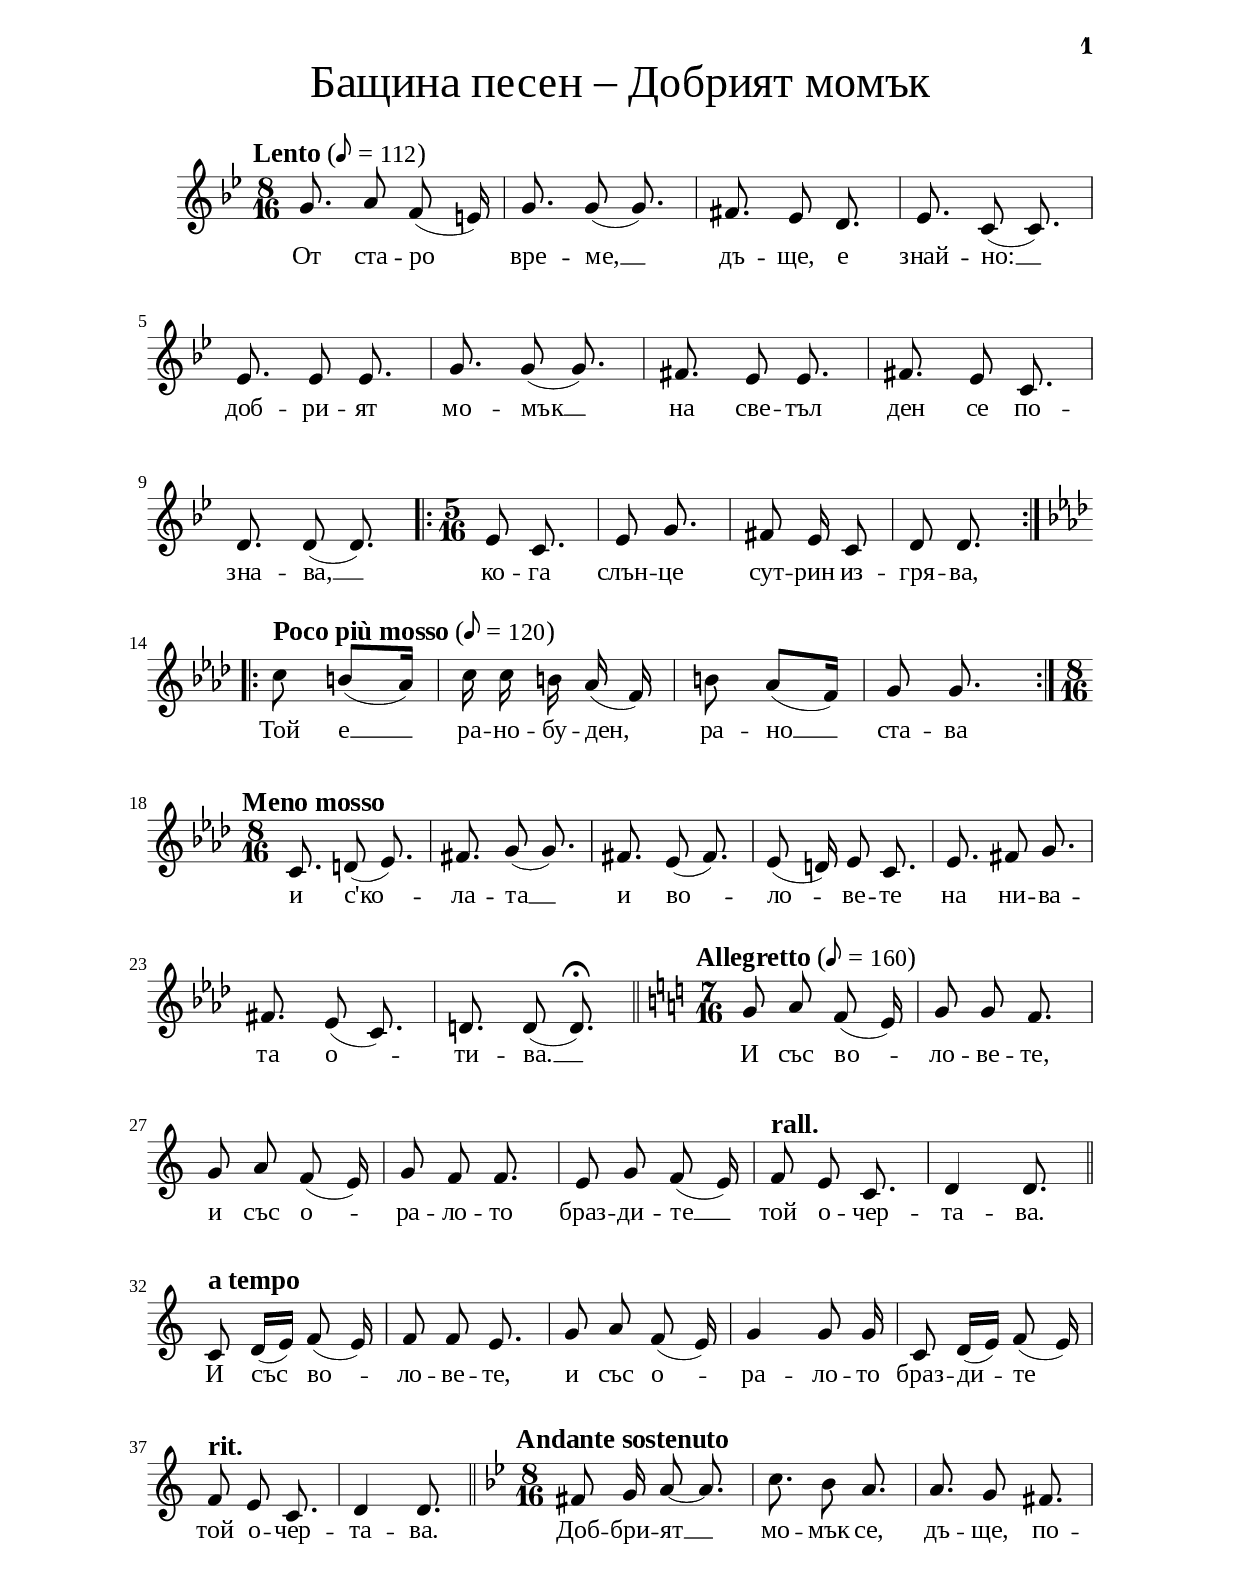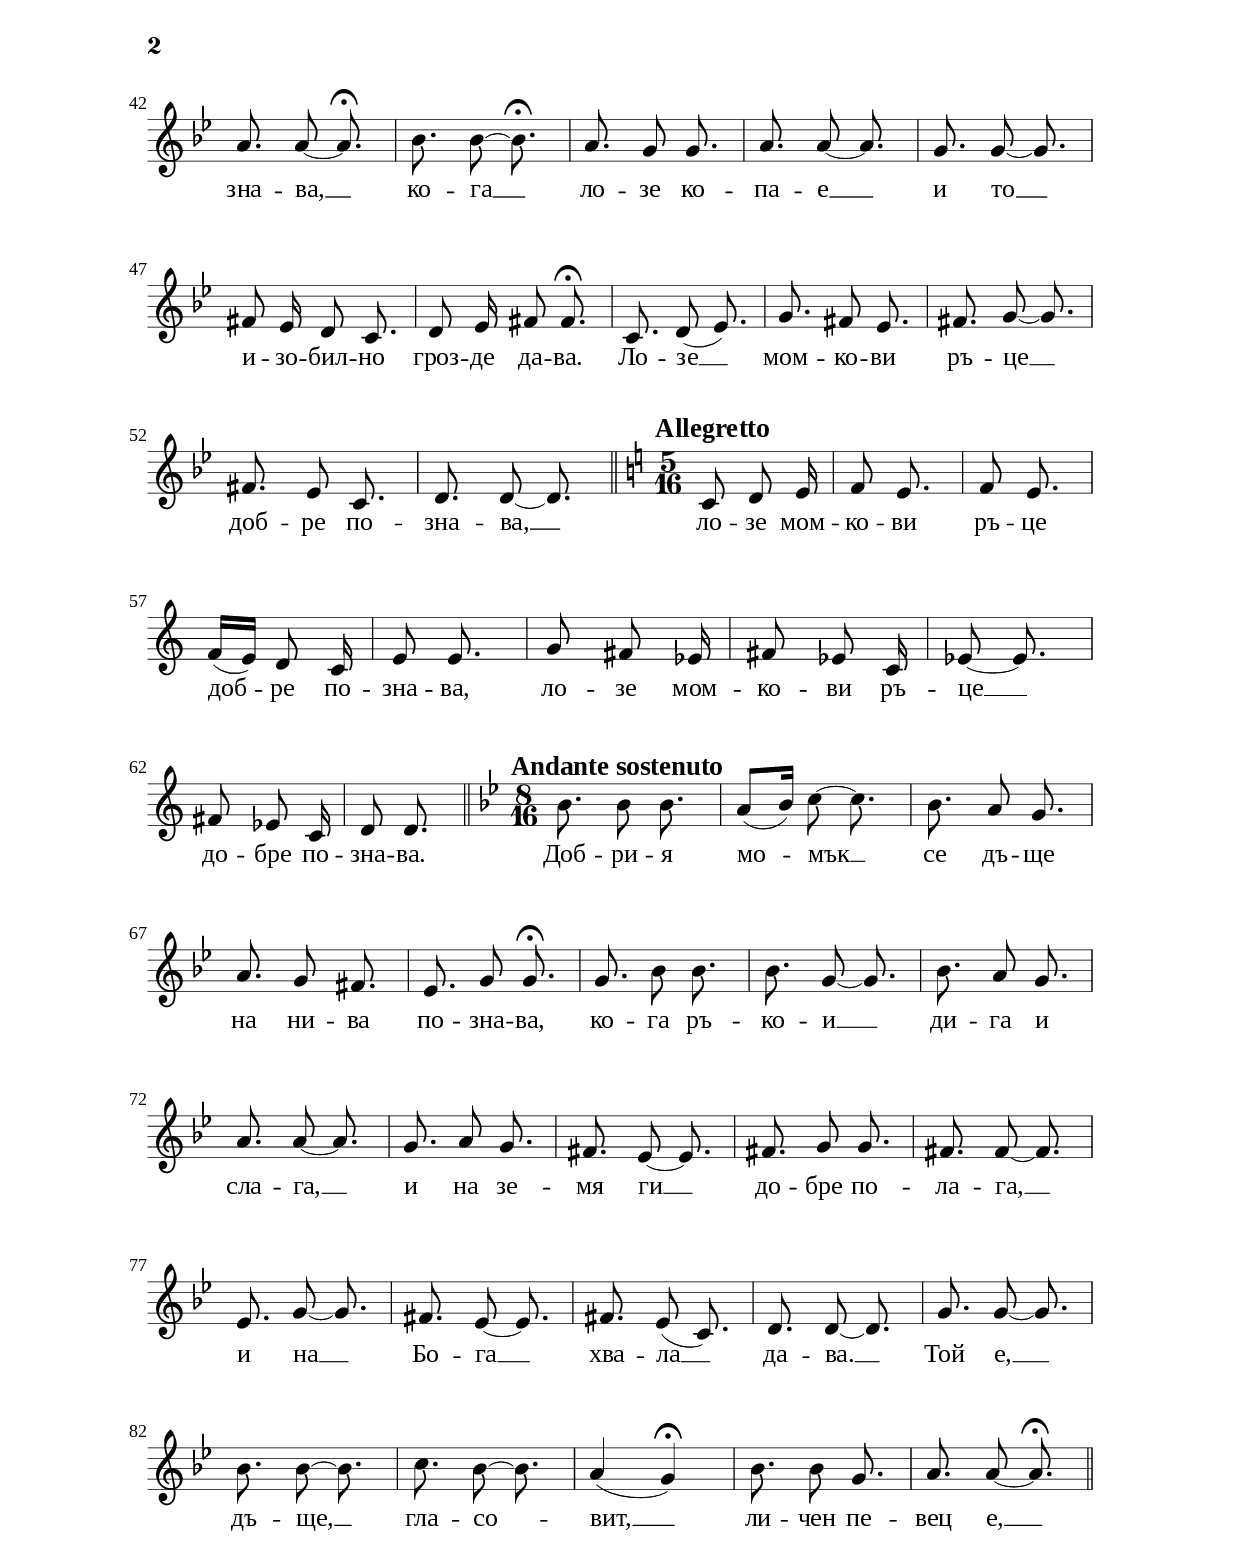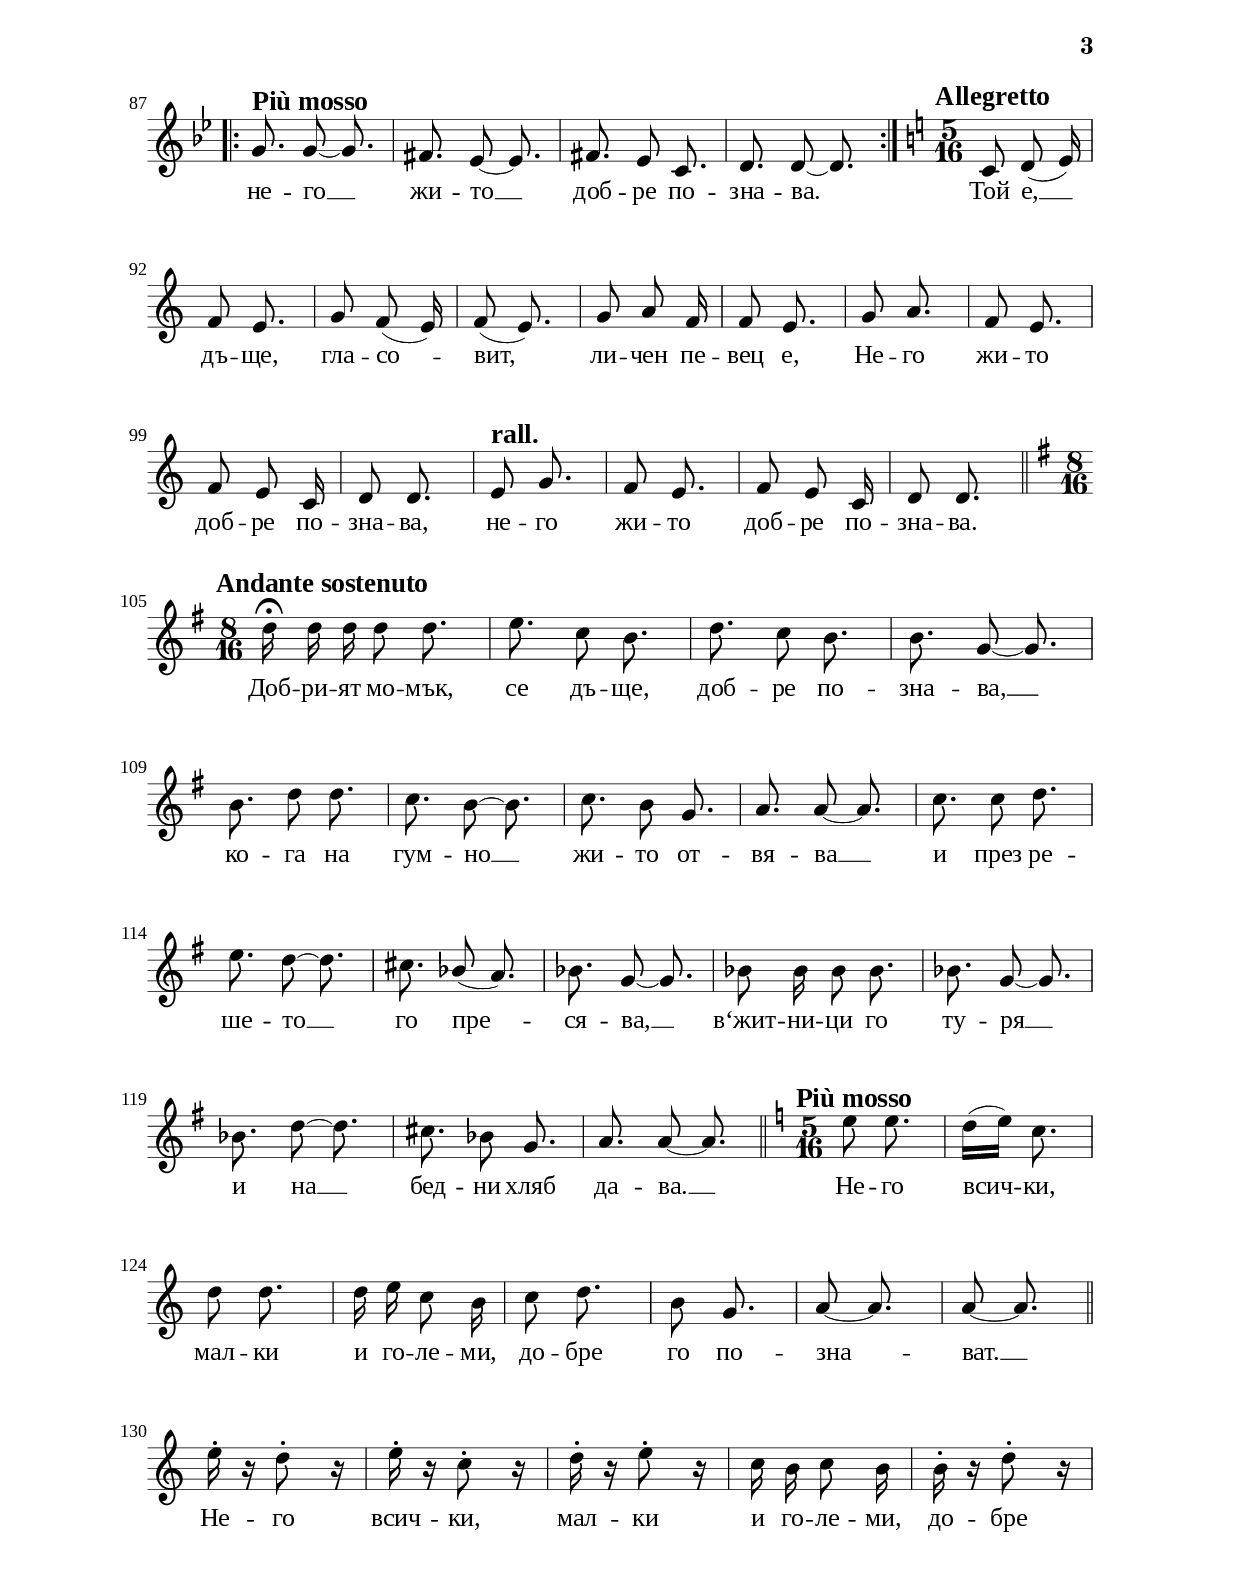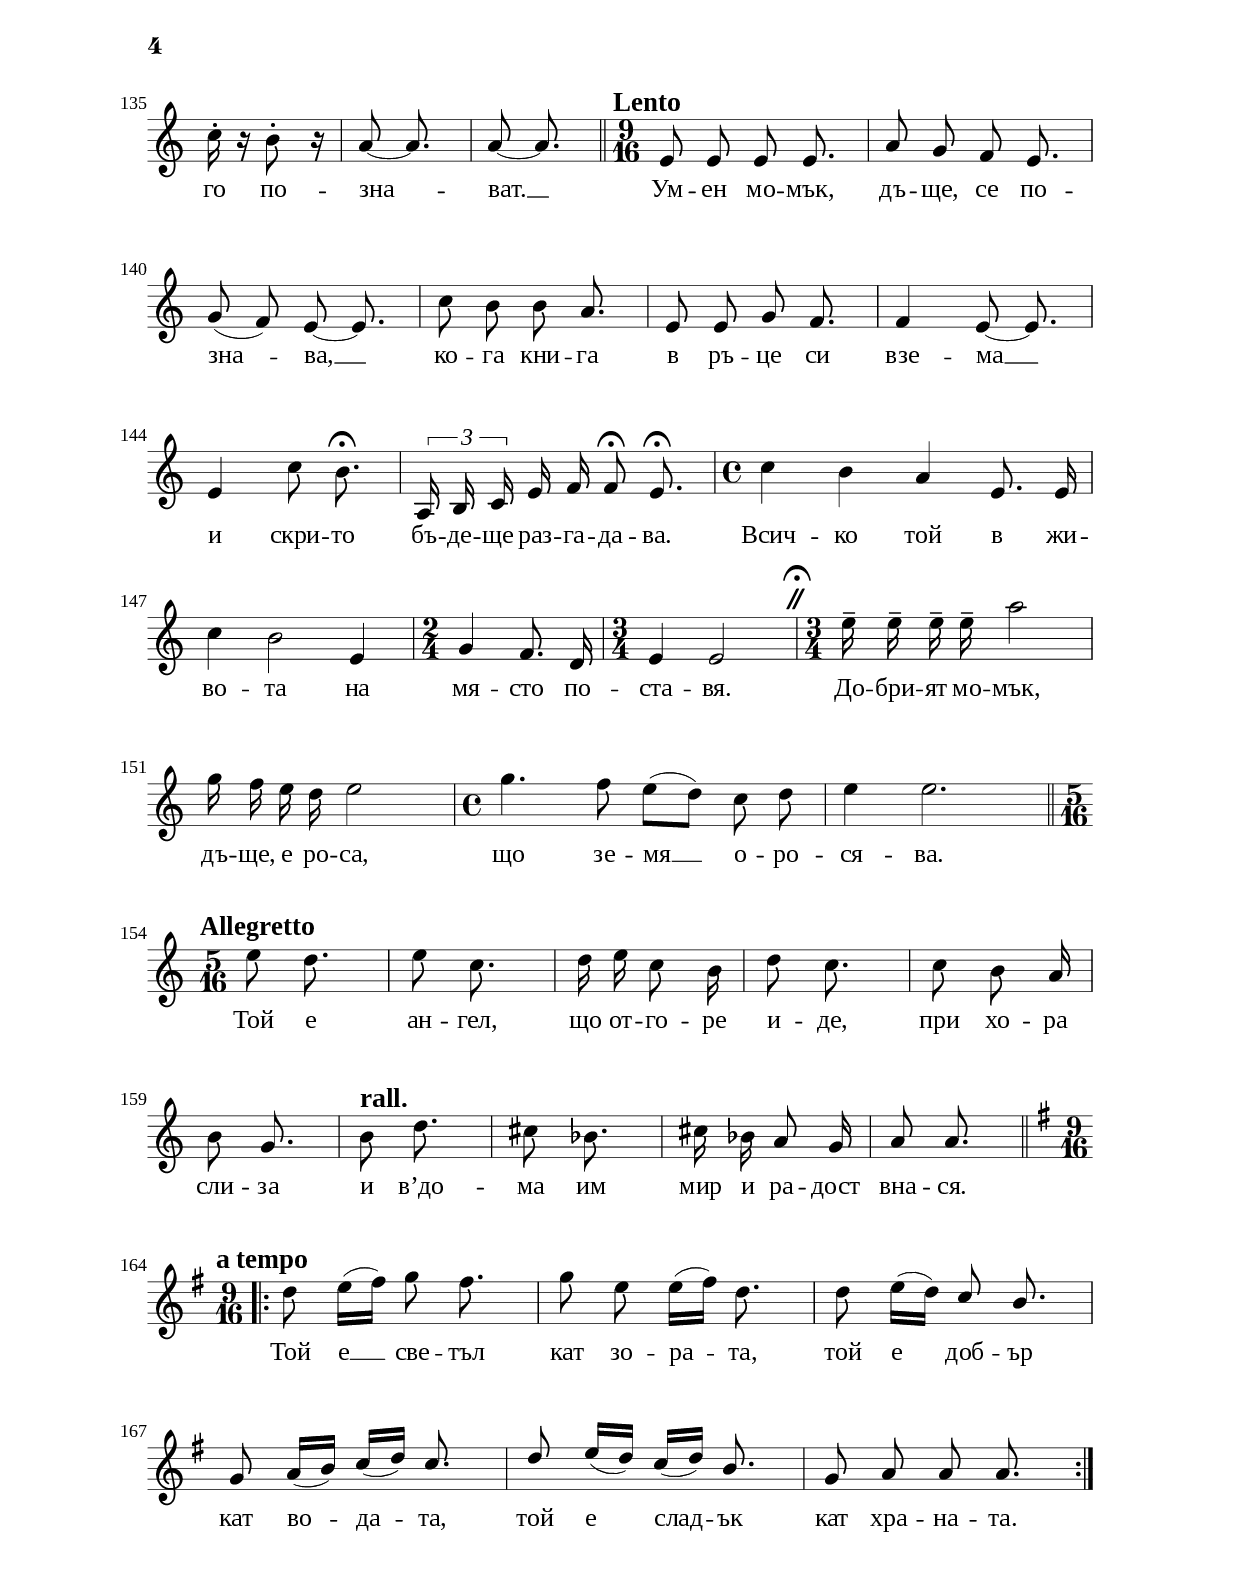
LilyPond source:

\version "2.24.4"

% include paper part and global functions
\include "include/globals.ily"
\bookpart {
  \label #'ref138
  \tocItem \markup "Бащина песен – Добрият момък"
  \include "include/bookpart-paper.ily"

  \score {
    \include "include/score-layout.ily"

    \new Voice  \relative c' {
      \clef treble
      \key g \minor
      \time 8/16
      \tempoFunc "Lento" 8 "112"
      \autoBeamOff
      g'8. a8 f(e16) |
      g8. g8(g8.) |
      fis8. ees8 d8. |
      ees8. c8(c8.) | \break

      ees8. ees8 ees8. |
      g8. g8(g8.)  |
      fis8. ees8 ees8.  |
      fis8. ees8 c8.  | \break

      d8. d8(d8.)  |
      \bar ".|:" \time 5/16 ees8 c8.  |
      ees8 g8. |
      fis8 ees16 c8  |
      d8 d8. | \bar ":|.:" \break

      \tempoFunc "Poco più mosso" 8 "120"
      \key f \minor
      c'8 b8[(aes16)] |  |
      c16 c b aes (f) |  |
      b8 aes([f16])  |
      g8 g8. | \bar ":|."

      \time 8/16 \break
      \tempo "Meno mosso" c,8. d8 (ees8.) |
      fis8. g8 (g8.) |
      fis8. ees8 (fis8.)   |
      ees8  (d16)  ees8 c8. |
      ees8. fis8 g8. | \break

      fis8.ees8(c8.) |
      d8. d8(d8.\fermata) | \bar "||"
      \time 7/16
      \key c \major
      \tempoFunc "Allegretto" 8 "160"
      g8 a f (e16) |
      g8 g f8. | \break

      g8 a f (e16) |
      g8 f f8. |
      e8 g f(e16) |
      \tempo "rall." f8 e c8. |
      d4 d8. | \bar "||" \break

      \tempo "a tempo"
      c8 d16[(e)] f8 (e16) |
      f8 f e8. |
      g8 a f (e16) |
      g4 g8 g16 |
      c,8 d16[(e)] f8(e16) | \break

      \tempo "rit."
      f8 e c8. |
      d4 d8. | \bar "||"
      \key g \minor
      \time 8/16
      \tempo "Andante sostenuto"
      fis8 g16 a8~ a8. |
      c8. bes8 a8. |
      a8. g8 fis8. | \break

      a8. a8~ a8.\fermata |
      bes8. bes8~ bes8.\fermata |
      a8. g8 g8. |
      a8. a8~ a8. |
      g8. g8~ g8. | \break

      fis8 ees16 d8 c8. |
      d8 ees16 fis8 fis8.\fermata |
      c8. d8(ees8.) |
      g8. fis8 ees8. |
      fis8. g8~ g8. | \break

      fis8. ees8 c8. |
      d8. d8~ d8. | \bar "||"
      \key c \major
      \time 5/16
      \tempo "Allegretto"
      c8 d e 16 |
      f8 e8. |
      f8 e8. | \break

      f16[(e)] d8 c16 |
      e8 e8.|
      g8 fis ees16 |
      fis8 ees8 c16 |
      ees8~ ees8. | \break

      fis8 ees8 c16 |
      d8 d8. | \bar "||"
      \key g \minor
      \time 8/16
      \tempo "Andante sostenuto"
      bes'8. bes8 bes8. |
      a8[(bes16)] c8~ c8. |
      bes8. a8 g8. | \break
      a8. g8 fis8. |
      ees8. g8 g8.\fermata |
      g8. bes8 bes8. |
      bes8. g8~ g8. |
      bes8. a8 g8. | \break

      a8. a8~ a8. |
      g8. a8 g8. |
      fis8. ees8~ ees8. |
      fis8. g8 g8. |
      fis8. fis8~ fis8. | \break

      ees8. g8~ g8. |
      fis8. ees8~ ees8. |
      fis8. ees8(c8.) |
      d8. d8~ d8. |
      g8. g8~ g8. | \break

      bes8. bes8~ bes8. |
      c8. bes8~ bes8. |
      a4 (  g4) \fermata |
      bes8. bes8 g8. |
      a8. a8~ a8.\fermata | \break

      \bar ".|:-||"  \tempo "Più mosso"
      g8. g8~ g8. |
      fis8. ees8~ ees8. |
      fis8. ees8 c8. |
      d8. d8~ d8. | \bar ":|."

      \key c \major
      \time 5/16
      \tempo "Allegretto"
      c8 d(e16) | \break

      f8 e8. |
      g8 f8(e16) |
      f8 (e8.) |
      g8 a f16 |
      f8 e8. |
      g8 a8. |
      f8 e8. | \break

      f8 e c16 |
      d8 d8. |
      \tempo "rall."
      e8 g8. |
      f8 e8. |
      f8 e c16 |
      d8 d8. | \bar "||"
      \time 8/16
      \key g \major
      \break

      \tempo "Andante sostenuto"
      d'16\fermata d d d8 d8. |
      e8. c8 b8. |
      d8. c8 b8. |
      b8. g8~ g8. \break

      b8. d8 d8. |
      c8. b8~ b8. |
      c8. b8 g8. |
      a8. a8~ a8. |
      c8. c8 d8. | \break

      e8. d8~ d8. |
      cis8. \stemUp bes8(a8.) \stemNeutral |
      bes8. g8~ g8. |
      bes8 bes16 bes8 bes8. |
      bes8. g8~ g8. | \break
      bes8. d8~ d8. |
      cis8. bes8 g8. |
      a8. a8~ a8. |  \bar "||"
      \key c \major
      \time 5/16
      \tempo "Più mosso" e'8 e8. |
      d16[(e)] c8. | \break
      d8 d8. |
      d16 e c8  b16 |
      c8 d8. |
      b8 g8. |
      a8~ a8. |
      a8~ a8. | \bar "||" \break

      e'16\staccato r16 d8\staccato r16 |
      e16\staccato r16 c8\staccato r16 |
      d16\staccato r16 e8\staccato r16 |
      c16 b c8 b16 |
      b16\staccato r16 d8\staccato r16 | \break

      c16\staccato r16 b8\staccato r16 |
      a8~ a8. |
      a8~ a8. |  \bar "||"
      \key a \minor
      \time 9/16
      \tempo "Lento" e8 e e e8. |
      a8 g f e8. | \break

      g8(f) e8~ e8. |
      c'8 b b a8. |
      e8 e g f8. |
      f4 e8~ e8. | \break

      e4 c'8 b8.\fermata |
      \tuplet 3/2 { a,16 b c } e f f8\fermata e8.\fermata |
      \time 4/4 c'4 b a e8. e16  \break |

      c'4 b2 e,4 |
      \time 2/4 g4 f8. d16 |
      \time 3/4 e4   e2 \mark\markup{ \column { \hspace #0 \center-align \normalsize \musicglyph #"scripts.ufermata"  \center-align \normalsize \musicglyph #"scripts.caesura.straight" }}
      |
      \bar "|"
      \time 3/4  | % 149

      e'16 --e16 --e16 --
      e16 --a2   \break | % 151
      g16 f16 e16 d16
      e2 | % 152

      \time 4/4  | % 152
      g4.f8 e8 ( [d8 ] )
      c8 d8  | % 153
      e4 e2. \bar "||" \break
      \tempo "Allegretto"
      \time 5/16  | % 154
      e8 d8. | % 155
      e8 c8. | % 156
      d16 e16  c8 b16 |% 158
      d8 c8. | c8 b8 a16 | \break
      b8  g8. |
      \tempo"rall."b8 d8. | % 161
      cis8 bes8. | % 162
      cis16 bes16  a8  g16 | % 163
      a8  a8. \bar "||"

      \break \repeat volta 1 {
        | % 164
        \bar ".|:-||"  \key g \major \time 9/16 | % 164
        \tempo"a tempo" d8 e16 ( [
        fis16 ) ] g8 fis8. | % 165
        g8 e8 e16 ( [ \stemDown
        fis16 ) ]d8. | % 166
        d8 e16 ( [d16 ) ] \stemUp
        c8 b8. \break | % 167
        g8 a16 ( [  b16 ) ]c16 (
        [d16 ) ]c8. | % 168
        d8 e16 ( [d16 ) ] \stemUp
        c16 ( [d16 ) ]b8. | % 169
        g8  a8  a8  a8. \bar ":|."
      }


    }



    \addlyrics {
      От ста -- ро вре -- ме, __ дъ -- ще, е знай -- но: __

      доб -- ри -- ят мо -- мък __ на све -- тъл ден се по -- зна -- ва, __

      ко -- га слън -- це сут -- рин  из -- гря -- ва,

      Той е __ ра  -- но -- бу -- ден, ра -- но __ ста -- ва

      и с'ко -- ла -- та __ и во -- ло -- ве -- те на ни -- ва -- та о -- ти -- ва. __ И със во -- ло -- ве -- те, и със о -- ра -- ло -- то браз -- ди -- те __ той о -- чер -- та -- ва.
      И със во -- ло -- ве -- те, и със о -- ра -- ло -- то браз -- ди -- те той о -- чер -- та -- ва.


      Доб -- бри -- ят __ мо -- мък се, дъ -- ще, по -- зна -- ва, __

      ко -- га __ ло -- зе ко -- па -- е __

      и то __ и -- зо -- бил -- но гроз -- де да -- ва.

      Ло -- зе __ мом -- ко -- ви ръ -- це __ доб -- ре по -- зна -- ва, __

      ло -- зе мом -- ко -- ви ръ -- це доб -- ре по -- зна -- ва,

      ло -- зе мом -- ко -- ви ръ -- це __ до -- бре по -- зна -- ва.

      Доб -- ри -- я мо -- мък __ се дъ -- ще на ни -- ва по -- зна -- ва,

      ко -- га ръ -- ко -- и __ ди -- га и сла -- га, __

      и на зе -- мя ги __ до -- бре по -- ла -- га, __

      и на __ Бо -- га __ хва -- ла __ да -- ва. __

      Той е, __ дъ -- ще, __ гла -- со -- вит, __ ли -- чен пе -- вец е, __

      не -- го __ жи -- то __ доб -- ре по -- зна -- ва.

      Той е, __ дъ -- ще, гла -- со -- вит, ли -- чен пе -- вец е,

      Не -- го жи -- то доб -- ре по -- зна -- ва,
      не -- го жи -- то доб -- ре по -- зна -- ва.

      Доб -- ри -- ят мо -- мък, се дъ -- ще, доб -- ре по -- зна -- ва, __

      ко -- га на гум -- но __ жи -- то от -- вя -- ва __ и през ре -- ше -- то __ го пре -- ся -- ва, __

      в‘жит -- ни -- ци го ту -- ря __ и  на __ бед -- ни хляб да -- ва. __

      Не -- го всич -- ки, мал -- ки и го -- ле -- ми, до -- бре го по -- зна -- ват. __

      Не -- го всич -- ки, мал -- ки и го -- ле -- ми, до -- бре го по -- зна -- ват. __

      Ум -- ен мо -- мък, дъ -- ще, се по -- зна -- ва, __

      ко -- га кни -- га в ръ -- це си взе -- ма __

      и скри -- то бъ -- де -- ще раз -- га -- да -- ва.

      Всич -- ко той в жи -- во -- та на мя -- сто по -- ста -- вя.

      До -- бри -- ят мо -- мък, дъ -- ще, е ро -- са,

      що зе -- мя __ о -- ро -- ся -- ва.

      Той е ан -- гел, що от -- го -- ре и -- де, при хо -- ра сли -- за

      и в’до -- ма им мир и ра -- дост вна -- ся.

      Той е __ све -- тъл кат зо -- ра -- та,

      той е доб -- ър кат во -- да -- та,

      той е слад -- ък кат хра -- на -- та.
    }

    \header {
      title = \titleFunc #'ref_desc_5 "Бащина песен – Добрият момък" "Baština pesen – Ugledna moma"
    }

    \midi{}

  } % score

} % bookpart
